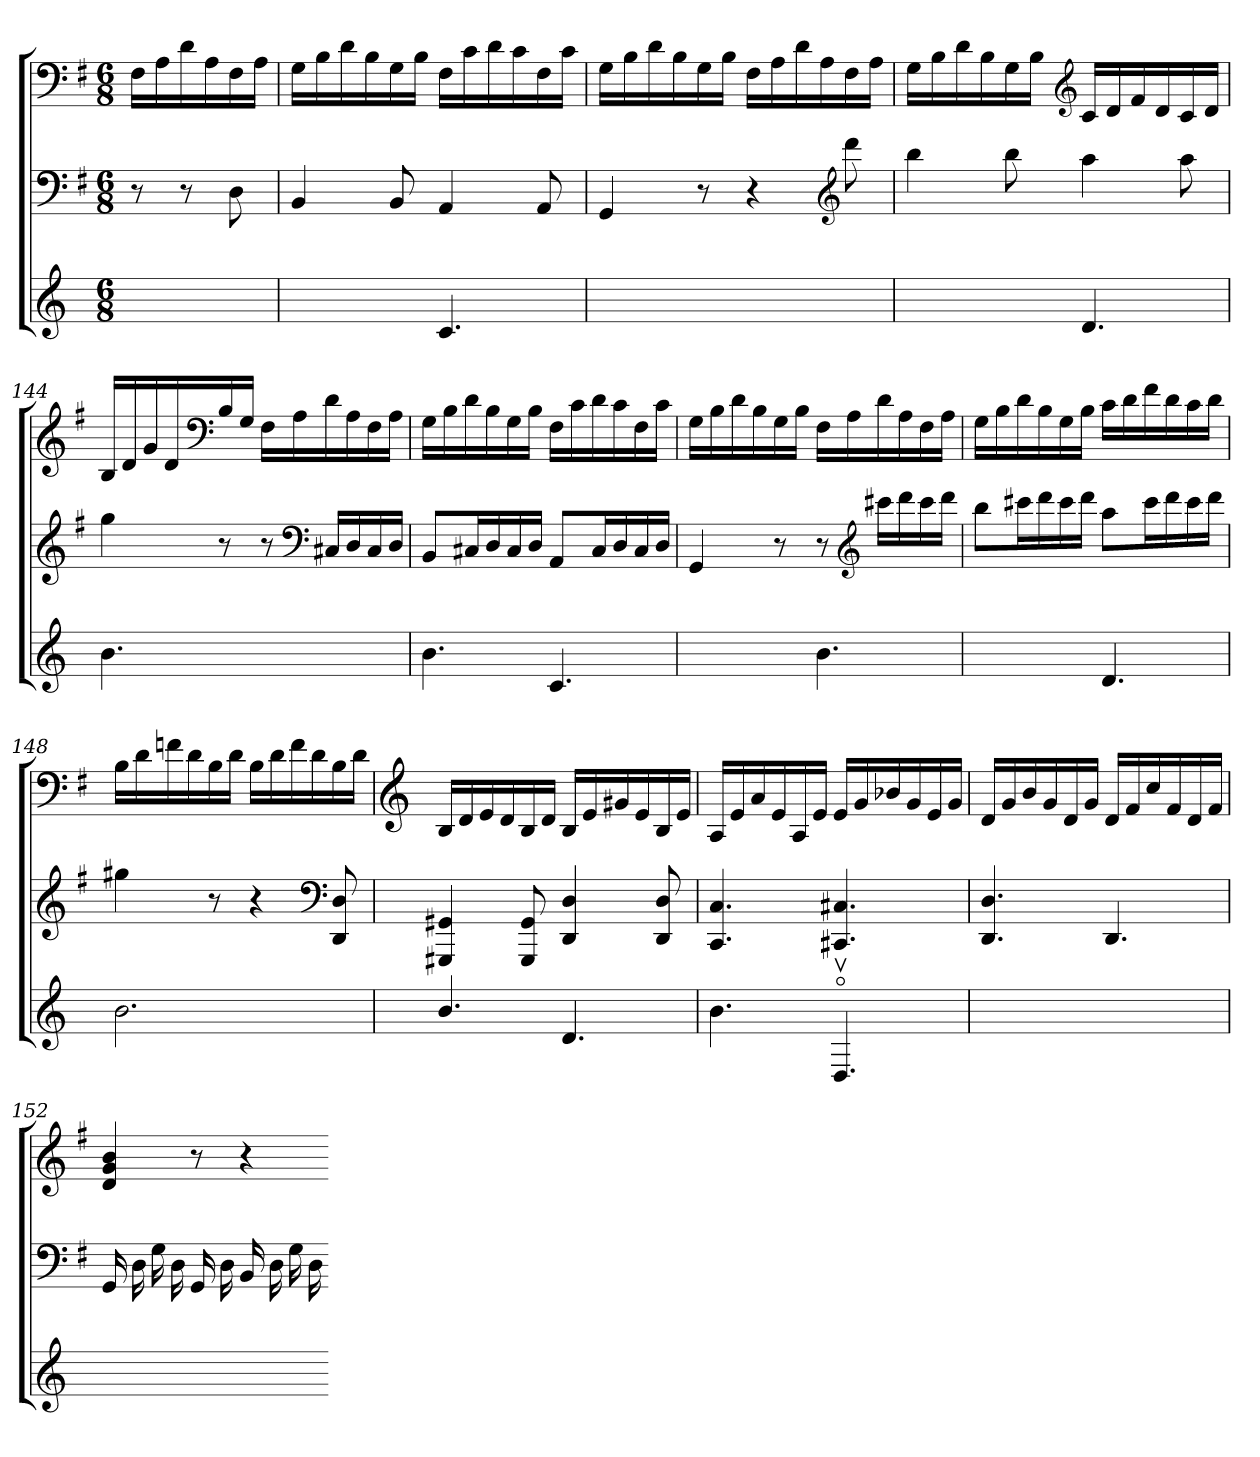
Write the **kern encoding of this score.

**kern	**kern	**kern
*part3	*part2	*part1
*staff3	*staff2	*staff1
*	*clefF4	*clefF4
*	*k[f#]	*k[f#]
*	*G:	*G:
*M6/8	*M6/8	*M6/8
=	=	=
4.ryy	8r	16F#LL
.	.	16A
.	8r	16d
.	.	16A
.	8D	16F#
.	.	16AJJ
=141	=141	=141
4.ryy	4BB	16GLL
.	.	16B
.	.	16d
.	.	16B
.	8BB	16G
.	.	16BJJ
4.c	4AA	16F#LL
.	.	16c
.	.	16d
.	.	16c
.	8AA	16F#
.	.	16cJJ
=142	=142	=142
2.ryy	4GG	16GLL
.	.	16B
.	.	16d
.	.	16B
.	8r	16G
.	.	16BJJ
.	4r	16F#LL
.	.	16A
.	.	16d
.	.	16A
*	*clefG2	*
.	8ddd	16F#
.	.	16AJJ
=143	=143	=143
4.ryy	4bb	16GLL
.	.	16B
.	.	16d
.	.	16B
.	8bb	16G
.	.	16BJJ
*	*	*clefG2
4.d	4aa	16cLL
.	.	16d
.	.	16f#
.	.	16d
.	8aa	16c
.	.	16dJJ
=144	=144	=144
4.b	4gg	16BLL
.	.	16d
.	.	16g
.	.	16d
*	*	*clefF4
.	8r	16B
.	.	16GJJ
4.ryy	8r	16F#LL
.	.	16A
*	*clefF4	*
.	16C#XLL	16d
.	16D	16A
.	16C#	16F#
.	16DJJ	16AJJ
=145	=145	=145
4.b	8BBL	16GLL
.	.	16B
.	16C#XL	16d
.	16D	16B
.	16C#	16G
.	16DJJ	16BJJ
4.c	8AAL	16F#LL
.	.	16c
.	16C#L	16d
.	16D	16c
.	16C#	16F#
.	16DJJ	16cJJ
=146	=146	=146
4.ryy	4GG	16GLL
.	.	16B
.	.	16d
.	.	16B
.	8r	16G
.	.	16BJJ
4.b	8r	16F#LL
.	.	16A
*	*clefG2	*
.	16ccc#XLL	16d
.	16ddd	16A
.	16ccc#	16F#
.	16dddJJ	16AJJ
=147	=147	=147
4.ryy	8bbL	16GLL
.	.	16B
.	16ccc#XL	16d
.	16ddd	16B
.	16ccc#	16G
.	16dddJJ	16BJJ
4.d	8aaL	16cLL
.	.	16d
.	16ccc#L	16f#
.	16ddd	16d
.	16ccc#	16c
.	16dddJJ	16dJJ
=148	=148	=148
2.b	4gg#X	16BLL
.	.	16d
.	.	16fn
.	.	16d
.	8r	16B
.	.	16dJJ
.	4r	16BLL
.	.	16d
.	.	16f
.	.	16d
*	*clefF4	*
.	8DD 8D	16B
.	.	16dJJ
=149	=149	=149
*	*	*clefG2
4.b/	4GGG#X 4GG#X	16BLL
.	.	16d
.	.	16e
.	.	16d
.	8GGG# 8GG#	16B
.	.	16dJJ
4.d/	4DD 4D	16BLL
.	.	16e
.	.	16g#X
.	.	16e
.	8DD 8D	16B
.	.	16eJJ
=150	=150	=150
4.b	4.CC 4.C	16ALL
.	.	16e
.	.	16a
.	.	16e
.	.	16A
.	.	16eJJ
4.Dov/	4.CC#X 4.C#X	16eLL
.	.	16g
.	.	16b-X
.	.	16g
.	.	16e
.	.	16gJJ
=151	=151	=151
2.ryy	4.DD 4.D	16dLL
.	.	16g
.	.	16b
.	.	16g
.	.	16d
.	.	16gJJ
.	4.DD	16dLL
.	.	16f#
.	.	16cc
.	.	16f#
.	.	16d
.	.	16f#JJ
=152	=152	=152
2ryy	16GG	4d 4g 4b
.	16D	.
.	16G	.
.	16D	.
.	16GG	8r
.	16D	.
.	16BB	4r
.	16D	.
8ryy	16G	.
.	16D	.
=-	=-	=-
*-	*-	*-
